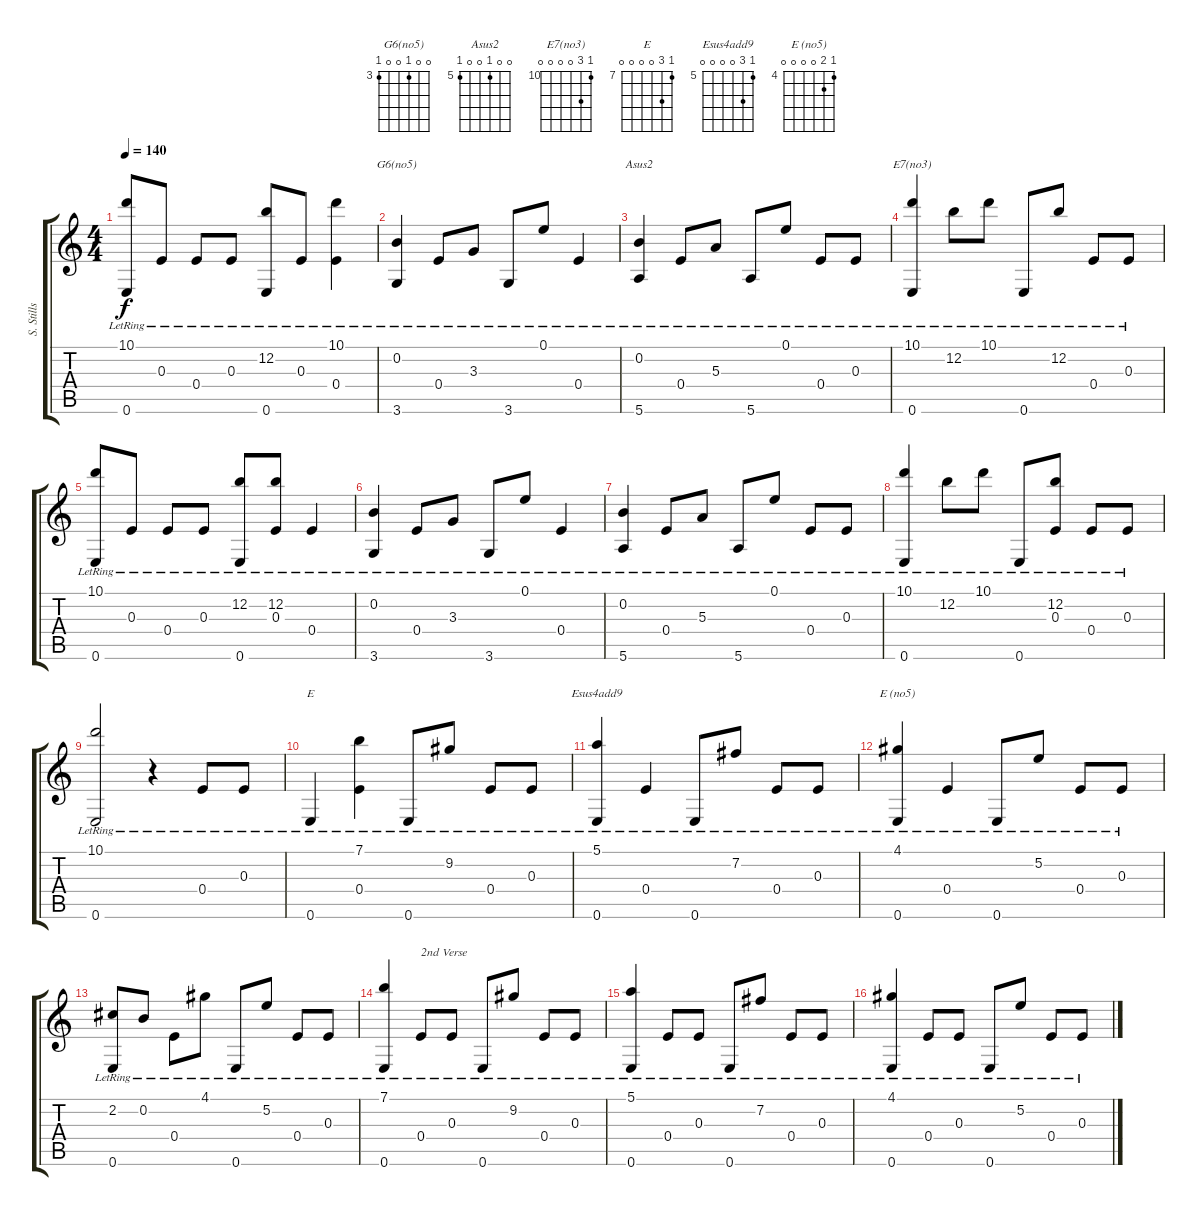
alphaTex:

\track ("S. Stills" "S. Stills") {instrument acousticguitarsteel}
\staff {score tabs}
\tuning (E4 B3 E3 E3 E2 E2) {hide}
\chord ("G6(no5)" 0 0 3 0 0 3) {firstfret 3}
\chord ("Asus2" 0 0 5 0 0 5) {firstfret 5}
\chord ("E7(no3)" 10 12 0 0 0 0) {firstfret 10}
\chord ("E" 7 9 0 0 0 0) {firstfret 7}
\chord ("Esus4add9" 5 7 0 0 0 0) {firstfret 5}
\chord ("E (no5)" 4 5 0 0 0 0) {firstfret 4}
\ts (4 4)
\tempo 140
\clef g2
\ks c
(10.1{lr} 0.6{lr}).8{dy f} 0.3{lr}.8 0.4{lr}.8 0.3{lr}.8 (12.2{lr} 0.6{lr}).8 0.3{lr}.8 (10.1{lr} 0.4{lr}).4 |
(0.2{lr} 3.6{lr}).4{ch "G6(no5)"} 0.4{lr}.8 3.3{lr}.8 3.6{lr}.8 0.1{lr}.8 0.4{lr}.4 |
(0.2{lr} 5.6{lr}).4{ch "Asus2"} 0.4{lr}.8 5.3{lr}.8 5.6{lr}.8 0.1{lr}.8 0.4{lr}.8 0.3{lr}.8 |
(10.1{lr} 0.6{lr}).4{ch "E7(no3)"} 12.2{lr}.8 10.1{lr}.8 0.6{lr}.8 12.2{lr}.8 0.4{lr}.8 0.3{lr}.8 |
(10.1{lr} 0.6{lr}).8 0.3{lr}.8 0.4{lr}.8 0.3{lr}.8 (12.2{lr} 0.6{lr}).8 (12.2{lr} 0.3{lr}).8 0.4{lr}.4 |
(0.2{lr} 3.6{lr}).4 0.4{lr}.8 3.3{lr}.8 3.6{lr}.8 0.1{lr}.8 0.4{lr}.4 |
(0.2{lr} 5.6{lr}).4 0.4{lr}.8 5.3{lr}.8 5.6{lr}.8 0.1{lr}.8 0.4{lr}.8 0.3{lr}.8 |
(10.1{lr} 0.6{lr}).4 12.2{lr}.8 10.1{lr}.8 0.6{lr}.8 (12.2{lr} 0.3{lr}).8 0.4{lr}.8 0.3{lr}.8 |
(10.1{lr} 0.6{lr}).2 r.4 0.4{lr}.8 0.3{lr}.8 |
0.6{lr}.4{ch "E"} (7.1{lr} 0.4{lr}).4 0.6{lr}.8 9.2{lr}.8 0.4{lr}.8 0.3{lr}.8 |
(5.1{lr} 0.6{lr}).4{ch "Esus4add9"} 0.4{lr}.4 0.6{lr}.8 7.2{lr}.8 0.4{lr}.8 0.3{lr}.8 |
(4.1{lr} 0.6{lr}).4{ch "E (no5)"} 0.4{lr}.4 0.6{lr}.8 5.2{lr}.8 0.4{lr}.8 0.3{lr}.8 |
(2.2{lr} 0.6{lr}).8 0.2{lr}.8 0.4{lr}.8 4.1{lr}.8 0.6{lr}.8 5.2{lr}.8 0.4{lr}.8 0.3{lr}.8 |
(7.1{lr} 0.6{lr}).4 0.4{lr}.8{txt "2nd Verse"} 0.3{lr}.8 0.6{lr}.8 9.2{lr}.8 0.4{lr}.8 0.3{lr}.8 |
(5.1{lr} 0.6{lr}).4 0.4{lr}.8 0.3{lr}.8 0.6{lr}.8 7.2{lr}.8 0.4{lr}.8 0.3{lr}.8 |
(4.1{lr} 0.6{lr}).4 0.4{lr}.8 0.3{lr}.8 0.6{lr}.8 5.2{lr}.8 0.4{lr}.8 0.3{lr}.8
